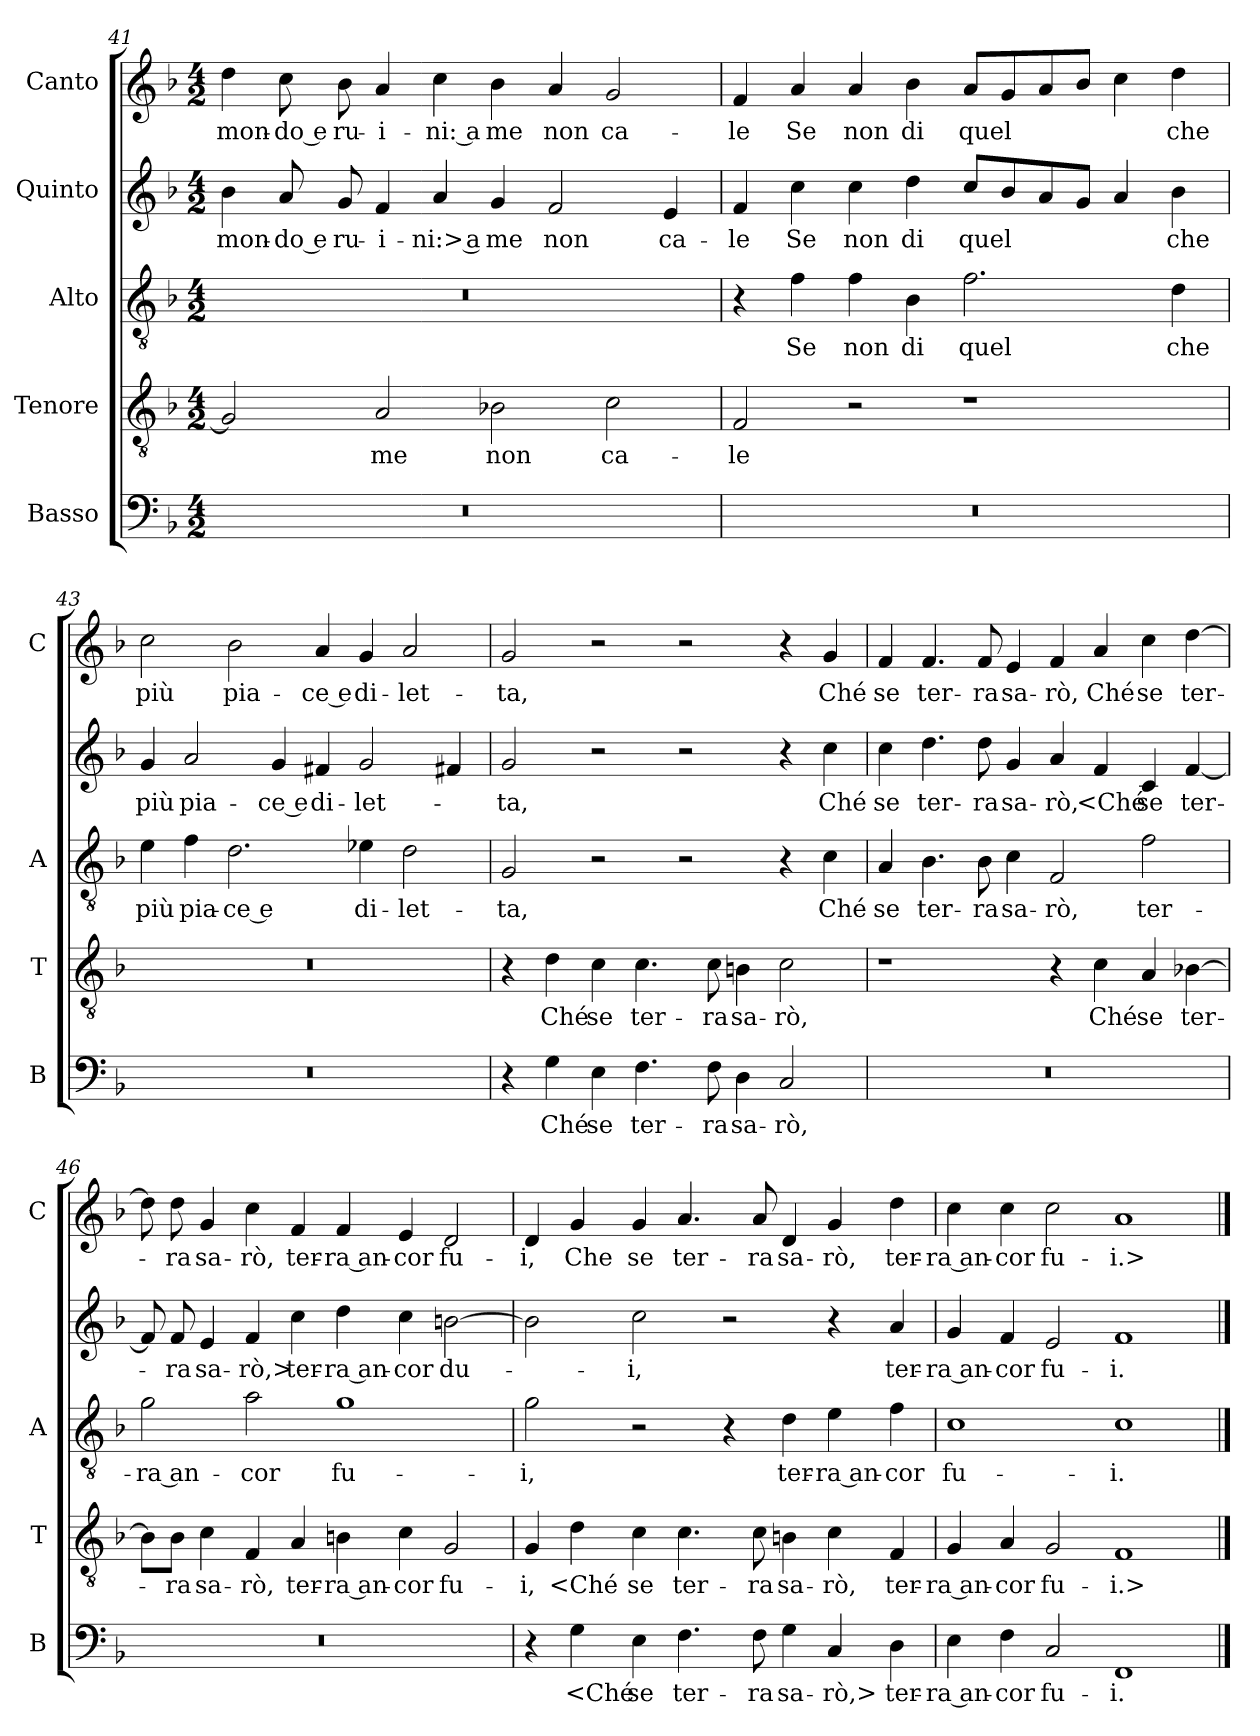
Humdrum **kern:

**kern	**text	**kern	**text	**kern	**text	**kern	**text	**kern	**text
*part5	*part5	*part4	*part4	*part3	*part3	*part2	*part2	*part1	*part1
*staff5	*staff5	*staff4	*staff4	*staff3	*staff3	*staff2	*staff2	*staff1	*staff1
*I"Basso	*	*I"Tenore	*	*I"Alto	*	*I"Quinto	*	*I"Canto	*
*I'B	*	*I'T	*	*I'A	*	*	*	*I'C	*
*clefF4	*	*clefGv2	*	*clefGv2	*	*clefG2	*	*clefG2	*
*k[b-]	*	*k[b-]	*	*k[b-]	*	*k[b-]	*	*k[b-]	*
*F:	*	*F:	*	*F:	*	*F:	*	*F:	*
*M4/2	*	*M4/2	*	*M4/2	*	*M4/2	*	*M4/2	*
=41	=41	=41	=41	=41	=41	=41	=41	=41	=41
0r	.	2G]	.	0r	.	4b-	mon-	4dd	mon-
.	.	.	.	.	.	8a	-do e	8cc	-do e
.	.	.	.	.	.	8g	ru-	8b-	ru-
.	.	2A	me	.	.	4f	-i-	4a	-i-
.	.	.	.	.	.	4a	-ni:> a	4cc	-ni: a
.	.	2B-X	non	.	.	4g	me	4b-	me
.	.	.	.	.	.	2f	non	4a	non
.	.	2c	ca-	.	.	.	.	2g	ca-
.	.	.	.	.	.	4e	ca-	.	.
=42	=42	=42	=42	=42	=42	=42	=42	=42	=42
0r	.	2F	-le	4r	.	4f	-le	4f	-le
.	.	.	.	4f	Se	4cc	Se	4a	Se
.	.	2r	.	4f	non	4cc	non	4a	non
.	.	.	.	4B-	di	4dd	di	4b-	di
.	.	1r	.	2.f	quel	8ccL	quel	8aL	quel
.	.	.	.	.	.	8b-	.	8g	.
.	.	.	.	.	.	8a	.	8a	.
.	.	.	.	.	.	8gJ	.	8b-J	.
.	.	.	.	.	.	4a	.	4cc	.
.	.	.	.	4d	che	4b-	che	4dd	che
=43	=43	=43	=43	=43	=43	=43	=43	=43	=43
0r	.	0r	.	4e	più	4g	più	2cc	più
.	.	.	.	4f	pia-	2a	pia-	.	.
.	.	.	.	2.d	-ce e	.	.	2b-	pia-
.	.	.	.	.	.	4g	-ce e	.	.
.	.	.	.	.	.	4f#X	di-	4a	-ce e
.	.	.	.	4e-X	di-	2g	-let-	4g	di-
.	.	.	.	2d	-let-	.	.	2a	-let-
.	.	.	.	.	.	4f#X	.	.	.
=44	=44	=44	=44	=44	=44	=44	=44	=44	=44
4r	.	4r	.	2G	-ta,	2g	-ta,	2g	-ta,
4G	Ché	4d	Ché	.	.	.	.	.	.
4E	se	4c	se	2r	.	2r	.	2r	.
4.F	ter-	4.c	ter-	.	.	.	.	.	.
.	.	.	.	2r	.	2r	.	2r	.
8F	-ra	8c	-ra	.	.	.	.	.	.
4D	sa-	4Bn	sa-	.	.	.	.	.	.
2C	-rò,	2c	-rò,	4r	.	4r	.	4r	.
.	.	.	.	4c	Ché	4cc	Ché	4g	Ché
=45	=45	=45	=45	=45	=45	=45	=45	=45	=45
0r	.	1r	.	4A	se	4cc	se	4f	se
.	.	.	.	4.B-	ter-	4.dd	ter-	4.f	ter-
.	.	.	.	8B-	-ra	8dd	-ra	8f	-ra
.	.	.	.	4c	sa-	4g	sa-	4e	sa-
.	.	4r	.	2F	-rò,	4a	-rò,	4f	-rò,
.	.	4c	Ché	.	.	4f	<Ché	4a	Ché
.	.	4A	se	2f	ter-	4c	se	4cc	se
.	.	[4B-X	ter-	.	.	[4f	ter-	[4dd	ter-
=46	=46	=46	=46	=46	=46	=46	=46	=46	=46
0r	.	8B-\L]	.	2g	-ra an-	8f]	.	8dd]	.
.	.	8B-\J	-ra	.	.	8f	-ra	8dd	-ra
.	.	4c	sa-	.	.	4e	sa-	4g	sa-
.	.	4F	-rò,	2a	-cor	4f	-rò,>	4cc	-rò,
.	.	4A	ter-	.	.	4cc	ter-	4f	ter-
.	.	4Bn	-ra an-	1g	fu-	4dd	-ra an-	4f	-ra an-
.	.	4c	-cor	.	.	4cc	-cor	4e	-cor
.	.	2G	fu-	.	.	[2bn	du-	2d	fu-
=47	=47	=47	=47	=47	=47	=47	=47	=47	=47
4r	.	4G	-i,	2g	-i,	2b]	.	4d	-i,
4G	<Ché	4d	<Ché	.	.	.	.	4g	Che
4E	se	4c	se	2r	.	2cc	-i,	4g	se
4.F	ter-	4.c	ter-	.	.	.	.	4.a	ter-
.	.	.	.	4r	.	2r	.	.	.
8F	-ra	8c	-ra	.	.	.	.	8a	-ra
4G	sa-	4Bn	sa-	4d	ter-	.	.	4d	sa-
4C	-rò,>	4c	-rò,	4e	-ra an-	4r	.	4g	-rò,
4D	ter-	4F	ter-	4f	-cor	4a	ter-	4dd	ter-
=48	=48	=48	=48	=48	=48	=48	=48	=48	=48
4E	-ra an-	4G	-ra an-	1c	fu-	4g	-ra an-	4cc	-ra an-
4F	-cor	4A	-cor	.	.	4f	-cor	4cc	-cor
2C	fu-	2G	fu-	.	.	2e	fu-	2cc	fu-
1FF	-i.	1F	-i.>	1c	-i.	1f	-i.	1a	-i.>
==	==	==	==	==	==	==	==	==	==
*-	*-	*-	*-	*-	*-	*-	*-	*-	*-
